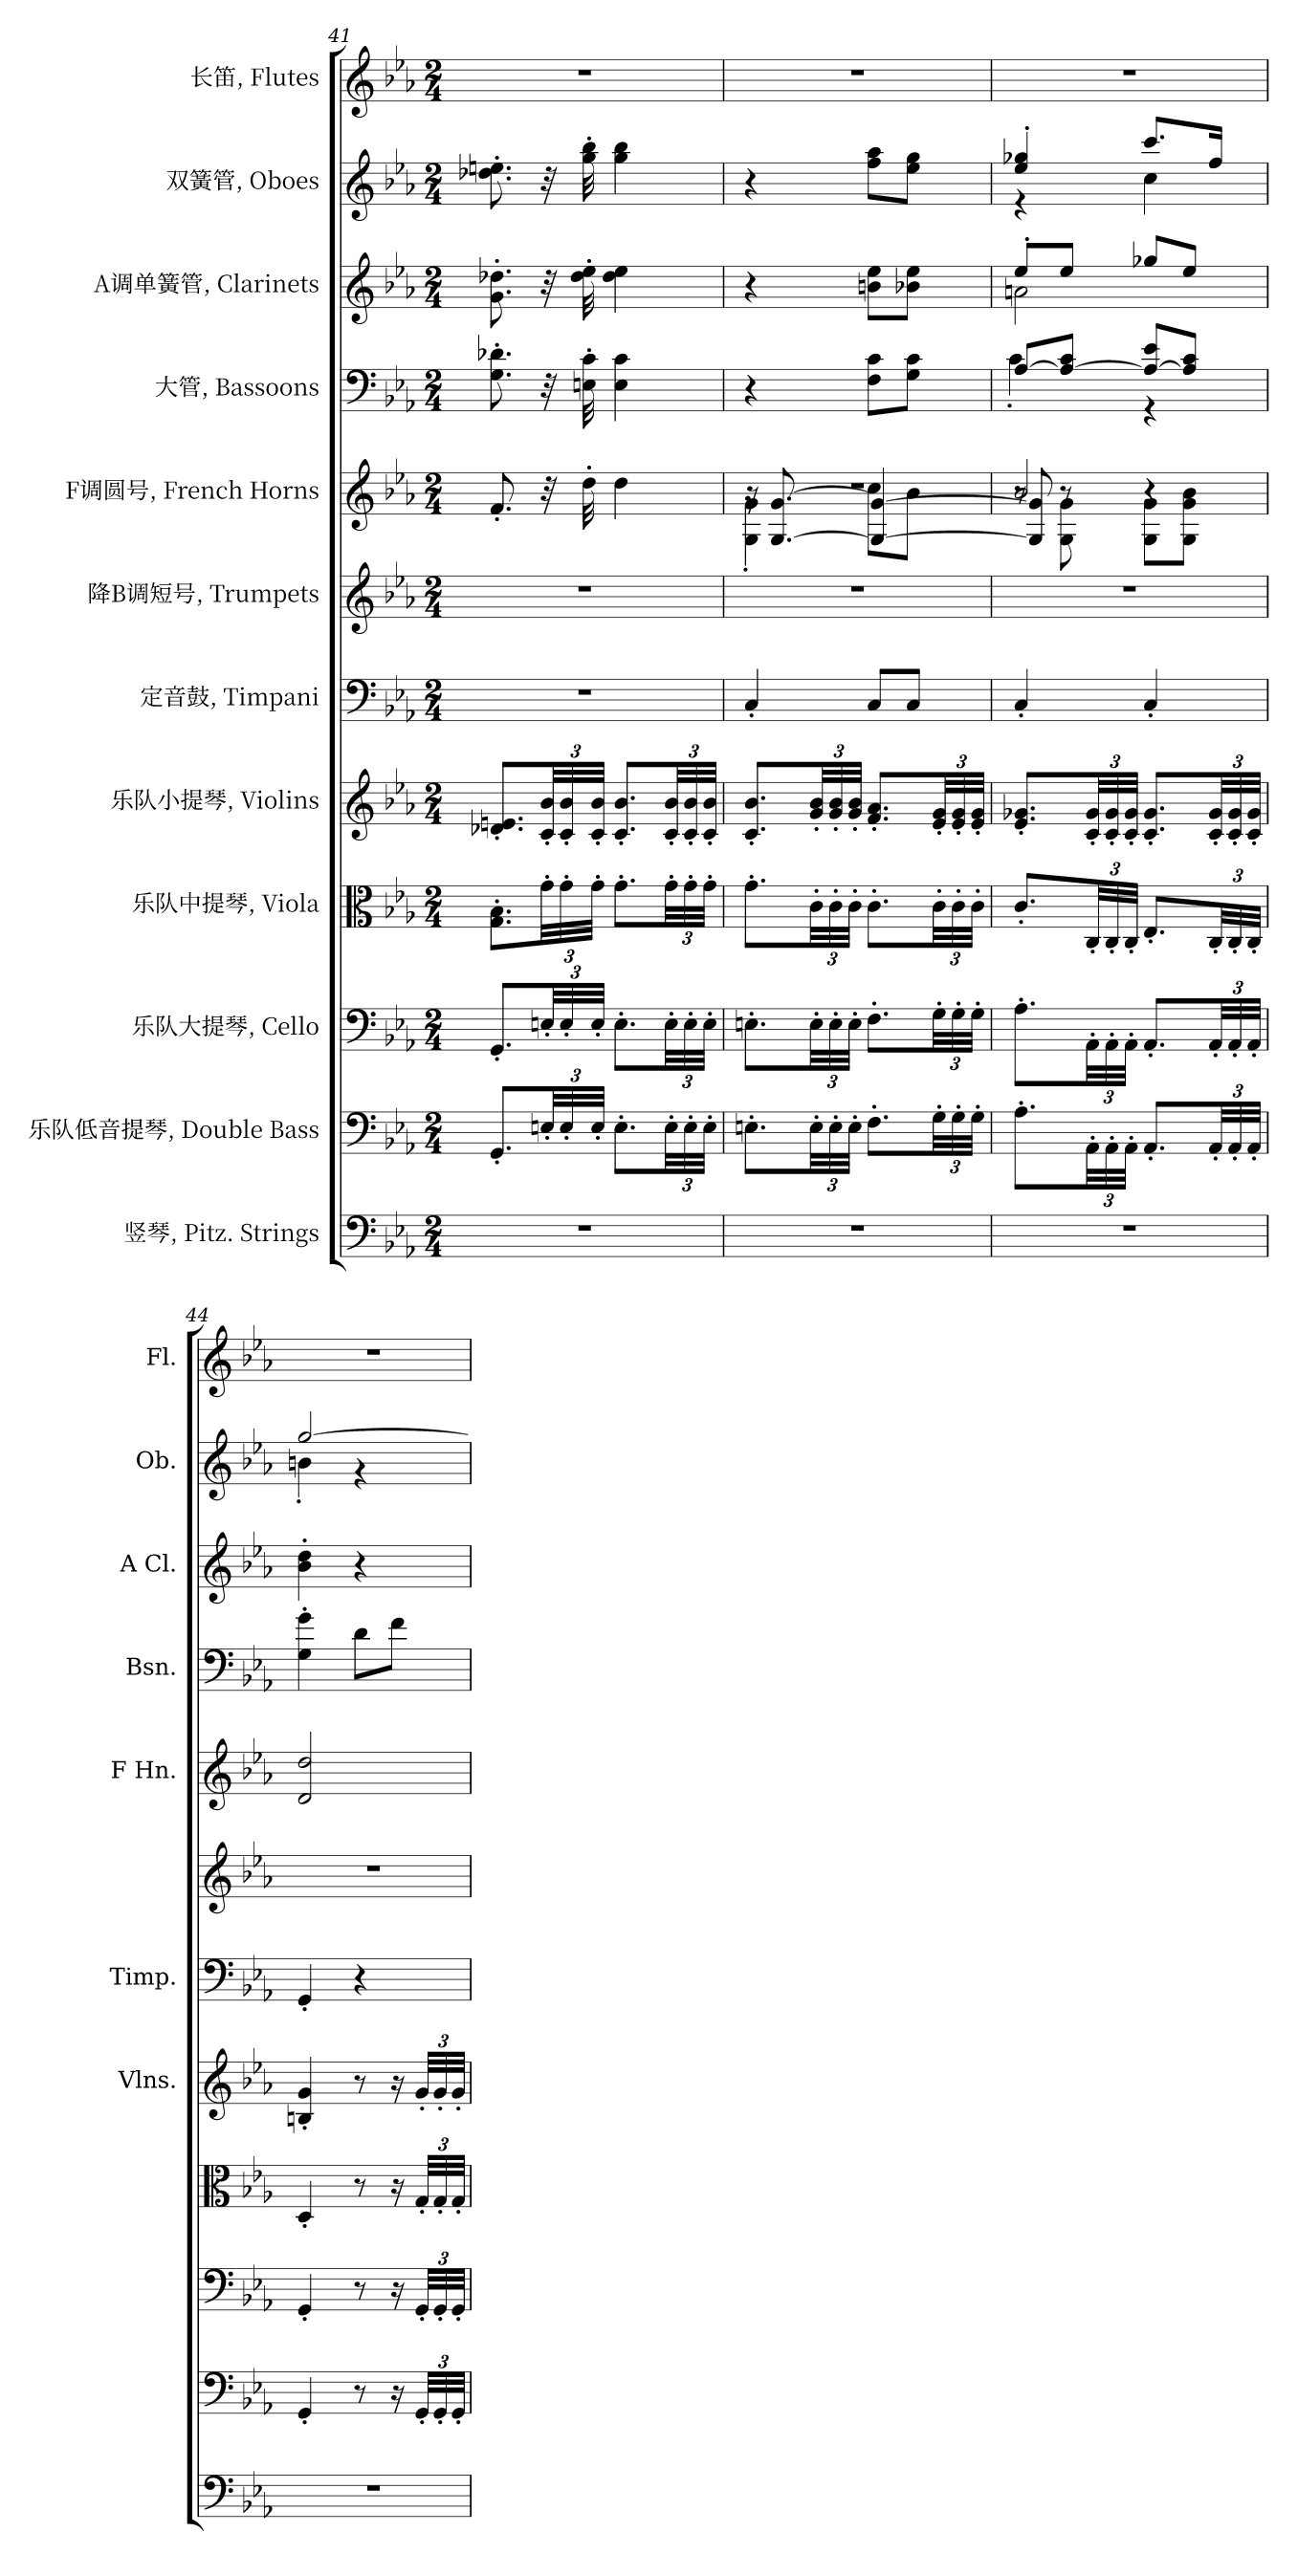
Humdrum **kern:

**kern	**kern	**kern	**kern	**kern	**kern	**kern	**kern	**kern	**kern	**kern	**kern
*part12	*part11	*part10	*part9	*part8	*part7	*part6	*part5	*part4	*part3	*part2	*part1
*staff12	*staff11	*staff10	*staff9	*staff8	*staff7	*staff6	*staff5	*staff4	*staff3	*staff2	*staff1
*I"竖琴, Pitz. Strings	*I"乐队低音提琴, Double Bass	*I"乐队大提琴, Cello	*I"乐队中提琴, Viola	*I"乐队小提琴, Violins	*I"定音鼓, Timpani	*I"降B调短号, Trumpets	*I"F调圆号, French Horns	*I"大管, Bassoons	*I"A调单簧管, Clarinets	*I"双簧管, Oboes	*I"长笛, Flutes
*	*	*	*	*I'Vlns.	*I'Timp.	*	*I'F Hn.	*I'Bsn.	*I'A Cl.	*I'Ob.	*I'Fl.
*clefF4	*clefF4	*clefF4	*clefC3	*clefG2	*clefF4	*clefG2	*clefG2	*clefF4	*clefG2	*clefG2	*clefG2
*	*ITrd7c12	*	*	*	*	*ITrd1c2	*ITrd4c7	*	*ITrd2c3	*	*
*k[b-e-a-]	*k[b-e-a-]	*k[b-e-a-]	*k[b-e-a-]	*k[b-e-a-]	*k[b-e-a-]	*k[b-e-a-d-g-]	*k[b-e-a-d-]	*k[b-e-a-]	*k[]	*k[b-e-a-]	*k[b-e-a-]
*M2/4	*M2/4	*M2/4	*M2/4	*M2/4	*M2/4	*M2/4	*M2/4	*M2/4	*M2/4	*M2/4	*M2/4
=41	=41	=41	=41	=41	=41	=41	=41	=41	=41	=41	=41
2r	8.GGG'/L	8.GG'/L	8.G\' 8.B-\'L	8.d-X/' 8.en/'L	2r	2r	8.B-'/	8.G\' 8.d-X\'	8.e\' 8.b-X\'	8.dd-X\' 8.een\'	2r
*	*Xbrackettup	*Xbrackettup	*Xbrackettup	*Xbrackettup	*	*	*	*	*	*	*
.	48EEn'/LL	48En'/LL	48g'\LL	48c/' 48b-/'LL	.	.	32r	32r	32r	32r	.
.	48EE'/	48E'/	48g'\	48c/' 48b-/'	.	.	.	.	.	.	.
.	.	.	.	.	.	.	32g'\	32En\' 32c\'	32b-\' 32cc\'	32gg\' 32bb-\'	.
.	48EE'/JJJ	48E'/JJJ	48g'\JJJ	48c/' 48b-/'JJJ	.	.	.	.	.	.	.
.	8.EE'\L	8.E'\L	8.g'\L	8.c/' 8.b-/'L	.	.	4g\	4E\ 4c\	4b-\ 4cc\	4gg\ 4bb-\	.
.	48EE'\LL	48E'\LL	48g'\LL	48c/' 48b-/'LL	.	.	.	.	.	.	.
.	48EE'\	48E'\	48g'\	48c/' 48b-/'	.	.	.	.	.	.	.
.	48EE'\JJJ	48E'\JJJ	48g'\JJJ	48c/' 48b-/'JJJ	.	.	.	.	.	.	.
=42	=42	=42	=42	=42	=42	=42	=42	=42	=42	=42	=42
*	*	*	*	*	*	*	*^	*	*	*	*
*	*	*	*	*	*	*	*	*^	*	*	*	*
2r	8.EEn'\L	8.En'\L	8.g'\L	8.c/' 8.b-/'L	4C'/	2r	2r	4C\' 4c\'	16r	4r	4r	4r	2r
.	.	.	.	.	.	.	.	.	[8.C/ [8.c/	.	.	.	.
.	48EE'\LL	48E'\LL	48c'\LL	48g/' 48b-/'LL	.	.	.	.	.	.	.	.	.
.	48EE'\	48E'\	48c'\	48g/' 48b-/'	.	.	.	.	.	.	.	.	.
.	48EE'\JJJ	48E'\JJJ	48c'\JJJ	48g/' 48b-/'JJJ	.	.	.	.	.	.	.	.	.
.	8.FF'\L	8.F'\L	8.c'\L	8.f/' 8.a-/'L	8C/L	.	.	8f\L	4C/_ 4c/_	8F\ 8c\L	8g#X\ 8cc\L	8ff\ 8aa-\L	.
.	.	.	.	.	8C/J	.	.	8e-\J	.	8G\ 8c\J	8gn\ 8cc\J	8ee-\ 8gg\J	.
.	48GG'\LL	48G'\LL	48c'\LL	48e-/' 48g/'LL	.	.	.	.	.	.	.	.	.
.	48GG'\	48G'\	48c'\	48e-/' 48g/'	.	.	.	.	.	.	.	.	.
.	48GG'\JJJ	48G'\JJJ	48c'\JJJ	48e-/' 48g/'JJJ	.	.	.	.	.	.	.	.	.
!!LO:PB:g=z
=43	=43	=43	=43	=43	=43	=43	=43	=43	=43	=43	=43	=43	=43
*	*	*	*	*	*	*	*	*	*	*^	*^	*^	*
2r	8.AA-'\L	8.A-'\L	8.c'/L	8.e-/' 8.g-X/'L	4C'/	2r	2e-/	8r	8C/] 8c/]	[8A-/L	4c'\	8cc'/L	2f#X\	4ee-/' 4gg-X/'	4r	2r
.	.	.	.	.	.	.	.	8C\ 8c\	8r	8A-/_ 8c/J	.	8cc/J	.	.	.	.
.	48AAA-'\LL	48AA-'\LL	48C'/LL	48c/' 48g-/'LL	.	.	.	.	.	.	.	.	.	.	.	.
.	48AAA-'\	48AA-'\	48C'/	48c/' 48g-/'	.	.	.	.	.	.	.	.	.	.	.	.
.	48AAA-'\JJJ	48AA-'\JJJ	48C'/JJJ	48c/' 48g-/'JJJ	.	.	.	.	.	.	.	.	.	.	.	.
.	8.AAA-'/L	8.AA-'/L	8.E-'/L	8.c/' 8.g-/'L	4C'/	.	.	8C\ 8c\L	4r	8A-/_ 8e-/L	4r	8ee-X/L	.	8.ccc/L	4cc\	.
.	.	.	.	.	.	.	.	8C\ 8c\ 8e-\J	.	8A-/] 8c/J	.	8cc/J	.	.	.	.
.	48AAA-'/LL	48AA-'/LL	48C'/LL	48c/' 48g-/'LL	.	.	.	.	.	.	.	.	.	16ff/Jk	.	.
.	48AAA-'/	48AA-'/	48C'/	48c/' 48g-/'	.	.	.	.	.	.	.	.	.	.	.	.
.	48AAA-'/JJJ	48AA-'/JJJ	48C'/JJJ	48c/' 48g-/'JJJ	.	.	.	.	.	.	.	.	.	.	.	.
*	*	*	*	*	*	*	*v	*v	*v	*	*	*v	*v	*	*	*
*	*	*	*	*	*	*	*	*v	*v	*	*	*	*
=44	=44	=44	=44	=44	=44	=44	=44	=44	=44	=44	=44	=44
2r	4GGG'/	4GG'/	4D'/	4Bn/' 4g/'	4GG'/	2r	2G/ 2g/	4G\' 4g\'	4g\' 4b\'	[2gg/	4bn'\	2r
.	8r	8r	8r	8r	4r	.	.	8d\L	4r	.	4r	.
.	16r	16r	16r	16r	.	.	.	8f\J	.	.	.	.
.	48GGG'/LLL	48GG'/LLL	48G'/LLL	48g'/LLL	.	.	.	.	.	.	.	.
.	48GGG'/	48GG'/	48G'/	48g'/	.	.	.	.	.	.	.	.
.	48GGG'/JJJ	48GG'/JJJ	48G'/JJJ	48g'/JJJ	.	.	.	.	.	.	.	.
*	*	*	*	*	*	*	*	*	*	*v	*v	*
=	=	=	=	=	=	=	=	=	=	=	=
*-	*-	*-	*-	*-	*-	*-	*-	*-	*-	*-	*-
